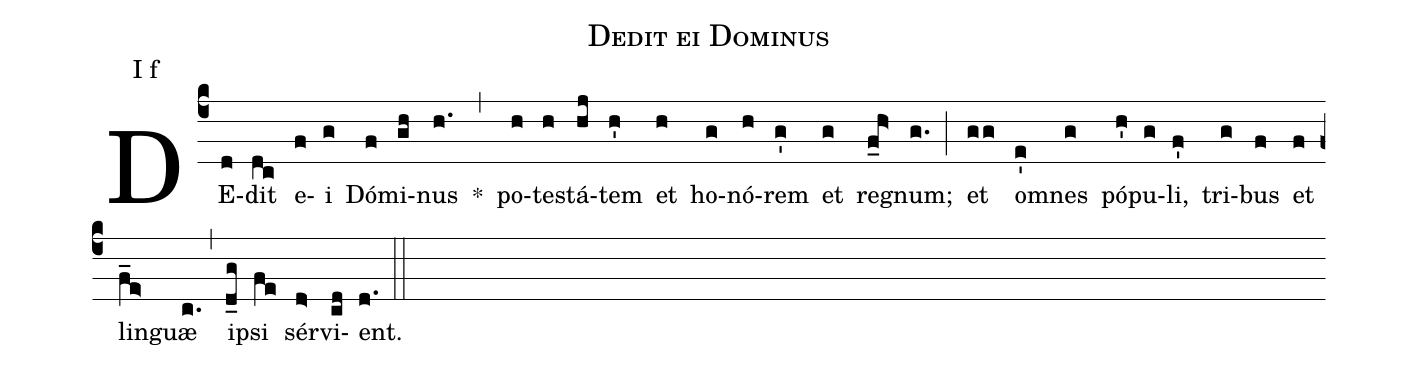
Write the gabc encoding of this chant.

name: Dedit ei Dominus;
office-part: vesperae, 3. ant.;
mode: 1;
annotation: I f;
%%
(c4)
DE(d)dit(dc) e(f)i(g) Dó(f)mi(gh)nus(h.) *(,)
po(h)te(h)stá(hj)tem(h') et(h) ho(g)nó(h)rem(g') et(g) re(f_h>)gnum;(g.) (;)
et(gg) o(e')mnes(g) pó(h')pu(g)li,(f') tri(g)bus(f) et(f) li(f_e>)nguæ(c.) (,)
i(d_g)psi(fe) sé(d>)rvi(cd)ent.(d.) (::)
